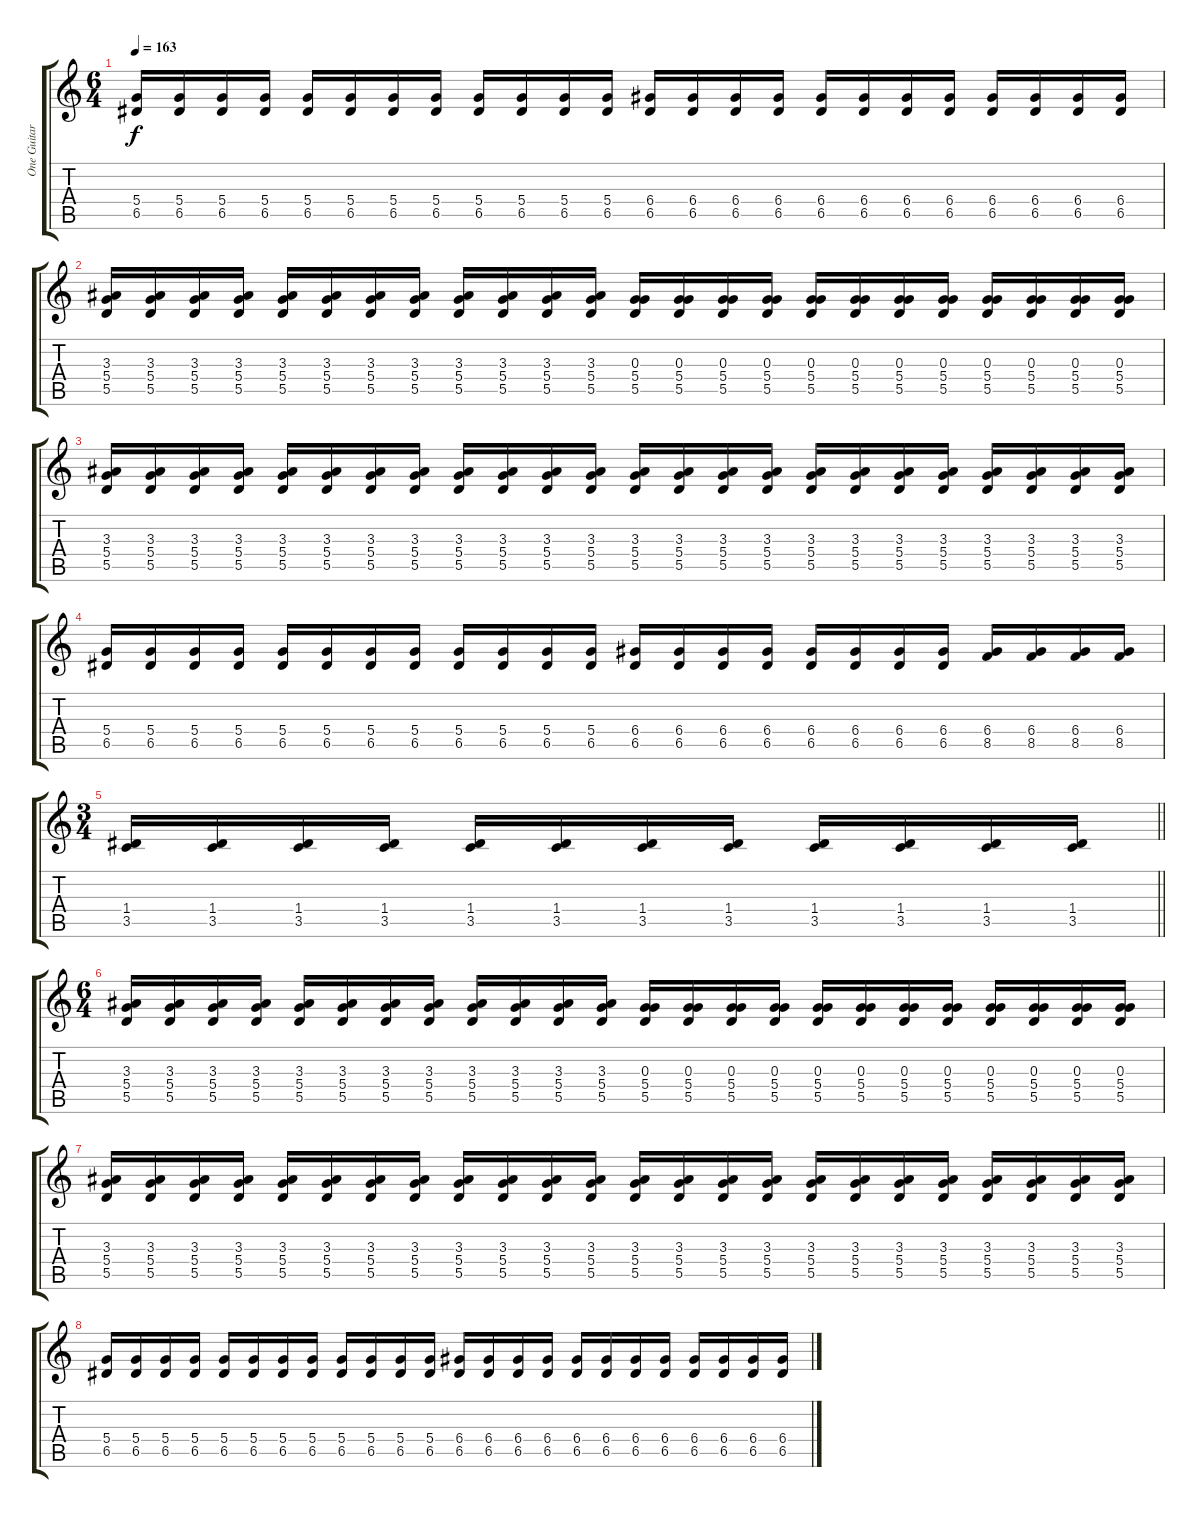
\track ("One Guitar Arrangement" "One Guitar") {mute instrument overdrivenguitar}
\staff {score tabs}
\tuning (E4 B3 G3 D3 A2 E2) {hide}
\ts (6 4)
\tempo 163
\clef g2
\ks c
(5.4 6.5).16{dy f} (5.4 6.5).16 (5.4 6.5).16 (5.4 6.5).16 (5.4 6.5).16 (5.4 6.5).16 (5.4 6.5).16 (5.4 6.5).16 (5.4 6.5).16 (5.4 6.5).16 (5.4 6.5).16 (5.4 6.5).16 (6.4 6.5).16 (6.4 6.5).16 (6.4 6.5).16 (6.4 6.5).16 (6.4 6.5).16 (6.4 6.5).16 (6.4 6.5).16 (6.4 6.5).16 (6.4 6.5).16 (6.4 6.5).16 (6.4 6.5).16 (6.4 6.5).16 |
(3.3 5.4 5.5).16 (3.3 5.4 5.5).16 (3.3 5.4 5.5).16 (3.3 5.4 5.5).16 (3.3 5.4 5.5).16 (3.3 5.4 5.5).16 (3.3 5.4 5.5).16 (3.3 5.4 5.5).16 (3.3 5.4 5.5).16 (3.3 5.4 5.5).16 (3.3 5.4 5.5).16 (3.3 5.4 5.5).16 (0.3 5.4 5.5).16 (0.3 5.4 5.5).16 (0.3 5.4 5.5).16 (0.3 5.4 5.5).16 (0.3 5.4 5.5).16 (0.3 5.4 5.5).16 (0.3 5.4 5.5).16 (0.3 5.4 5.5).16 (0.3 5.4 5.5).16 (0.3 5.4 5.5).16 (0.3 5.4 5.5).16 (0.3 5.4 5.5).16 |
(3.3 5.4 5.5).16 (3.3 5.4 5.5).16 (3.3 5.4 5.5).16 (3.3 5.4 5.5).16 (3.3 5.4 5.5).16 (3.3 5.4 5.5).16 (3.3 5.4 5.5).16 (3.3 5.4 5.5).16 (3.3 5.4 5.5).16 (3.3 5.4 5.5).16 (3.3 5.4 5.5).16 (3.3 5.4 5.5).16 (3.3 5.4 5.5).16 (3.3 5.4 5.5).16 (3.3 5.4 5.5).16 (3.3 5.4 5.5).16 (3.3 5.4 5.5).16 (3.3 5.4 5.5).16 (3.3 5.4 5.5).16 (3.3 5.4 5.5).16 (3.3 5.4 5.5).16 (3.3 5.4 5.5).16 (3.3 5.4 5.5).16 (3.3 5.4 5.5).16 |
(5.4 6.5).16 (5.4 6.5).16 (5.4 6.5).16 (5.4 6.5).16 (5.4 6.5).16 (5.4 6.5).16 (5.4 6.5).16 (5.4 6.5).16 (5.4 6.5).16 (5.4 6.5).16 (5.4 6.5).16 (5.4 6.5).16 (6.4 6.5).16 (6.4 6.5).16 (6.4 6.5).16 (6.4 6.5).16 (6.4 6.5).16 (6.4 6.5).16 (6.4 6.5).16 (6.4 6.5).16 (6.4 8.5).16 (6.4 8.5).16 (6.4 8.5).16 (6.4 8.5).16 |
\ts (3 4)
\barLineRight lightlight
(1.4 3.5).16 (1.4 3.5).16 (1.4 3.5).16 (1.4 3.5).16 (1.4 3.5).16 (1.4 3.5).16 (1.4 3.5).16 (1.4 3.5).16 (1.4 3.5).16 (1.4 3.5).16 (1.4 3.5).16 (1.4 3.5).16 |
\ts (6 4)
(3.3 5.4 5.5).16 (3.3 5.4 5.5).16 (3.3 5.4 5.5).16 (3.3 5.4 5.5).16 (3.3 5.4 5.5).16 (3.3 5.4 5.5).16 (3.3 5.4 5.5).16 (3.3 5.4 5.5).16 (3.3 5.4 5.5).16 (3.3 5.4 5.5).16 (3.3 5.4 5.5).16 (3.3 5.4 5.5).16 (0.3 5.4 5.5).16 (0.3 5.4 5.5).16 (0.3 5.4 5.5).16 (0.3 5.4 5.5).16 (0.3 5.4 5.5).16 (0.3 5.4 5.5).16 (0.3 5.4 5.5).16 (0.3 5.4 5.5).16 (0.3 5.4 5.5).16 (0.3 5.4 5.5).16 (0.3 5.4 5.5).16 (0.3 5.4 5.5).16 |
(3.3 5.4 5.5).16 (3.3 5.4 5.5).16 (3.3 5.4 5.5).16 (3.3 5.4 5.5).16 (3.3 5.4 5.5).16 (3.3 5.4 5.5).16 (3.3 5.4 5.5).16 (3.3 5.4 5.5).16 (3.3 5.4 5.5).16 (3.3 5.4 5.5).16 (3.3 5.4 5.5).16 (3.3 5.4 5.5).16 (3.3 5.4 5.5).16 (3.3 5.4 5.5).16 (3.3 5.4 5.5).16 (3.3 5.4 5.5).16 (3.3 5.4 5.5).16 (3.3 5.4 5.5).16 (3.3 5.4 5.5).16 (3.3 5.4 5.5).16 (3.3 5.4 5.5).16 (3.3 5.4 5.5).16 (3.3 5.4 5.5).16 (3.3 5.4 5.5).16 |
(5.4 6.5).16 (5.4 6.5).16 (5.4 6.5).16 (5.4 6.5).16 (5.4 6.5).16 (5.4 6.5).16 (5.4 6.5).16 (5.4 6.5).16 (5.4 6.5).16 (5.4 6.5).16 (5.4 6.5).16 (5.4 6.5).16 (6.4 6.5).16 (6.4 6.5).16 (6.4 6.5).16 (6.4 6.5).16 (6.4 6.5).16 (6.4 6.5).16 (6.4 6.5).16 (6.4 6.5).16 (6.4 6.5).16 (6.4 6.5).16 (6.4 6.5).16 (6.4 6.5).16
